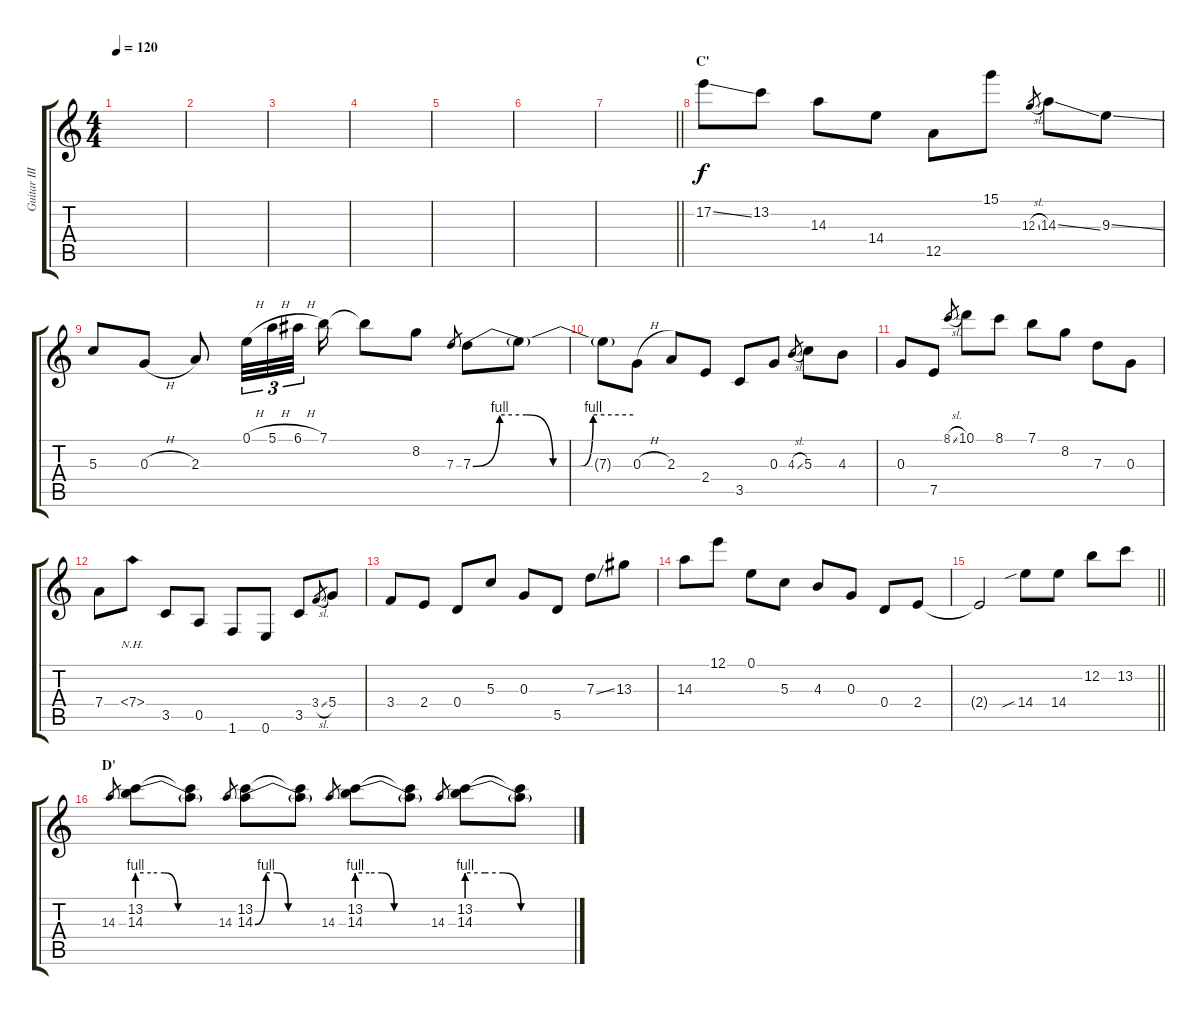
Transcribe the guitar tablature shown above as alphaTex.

\track ("Guitar III (Sakito)" "Guitar III") {instrument overdrivenguitar}
\staff {score tabs}
\tuning (E4 B3 G3 D3 A2 E2) {hide}
\ts (4 4)
\tempo 120
\clef g2
\ks c
|
|
|
|
|
|
\barLineRight lightlight
|
\section ("" "C'")
17.2{ss}.8 13.2.8 14.3.8 14.4.8 12.5.8 15.1.8 12.3{sl}.8{gr} 14.3{ss}.8 9.3{ss}.8 |
5.3.8 0.3{h}.8 2.3.8 0.1{h}.32{tu (3 2)} 5.1{h}.32{tu (3 2)} 6.1{h}.32{tu (3 2) beam splitsecondary} 7.1.16 7.1{t}.8 8.2.8 7.3.8{gr} 7.3{be (custom 0 0 10 4 20 4 30 0 40 0 45 4 60 4)}.8 7.3{t}.8 |
7.3{t}.8 0.3{h}.8 2.3.8 2.4.8 3.5.8 0.3.8 4.3{sl}.8{gr} 5.3.8 4.3.8 |
0.3.8 7.5.8 8.1{sl}.8{gr} 10.1.8 8.1.8 7.1.8 8.2.8 7.3.8 0.3.8 |
7.4.8 7.4{nh}.8{instrument guitarharmonics} 3.5.8{instrument overdrivenguitar} 0.5.8 1.6.8 0.6.8 3.5.8 3.4{sl}.8{gr} 5.4.8 |
3.4.8 2.4.8 0.4.8 5.3.8 0.3.8 5.5.8 7.3{ss}.8 13.3.8 |
14.3.8 12.1.8 0.1.8 5.3.8 4.3.8 0.3.8 0.4.8 2.4.8 |
\barLineRight lightlight
2.4{t}.2 14.4{sib}.8 14.4.8 12.2.8 13.2.8 |
\section ("" "D'")
14.3.8{gr} (13.2 14.3{be (custom 0 4 10 4 20 4 30 0 60 0)}).8 (13.2{t} 14.3{t}).8 14.3.8{gr} (13.2 14.3{be (custom 0 0 10 4 20 4 30 0 60 0)}).8 (13.2{t} 14.3{t}).8 14.3.8{gr} (13.2 14.3{be (custom 0 4 10 4 20 4 30 0 60 0)}).8 (13.2{t} 14.3{t}).8 14.3.8{gr} (13.2 14.3{be (custom 0 4 10 4 20 4 30 0 60 0)}).8 (13.2{t} 14.3{t}).8
